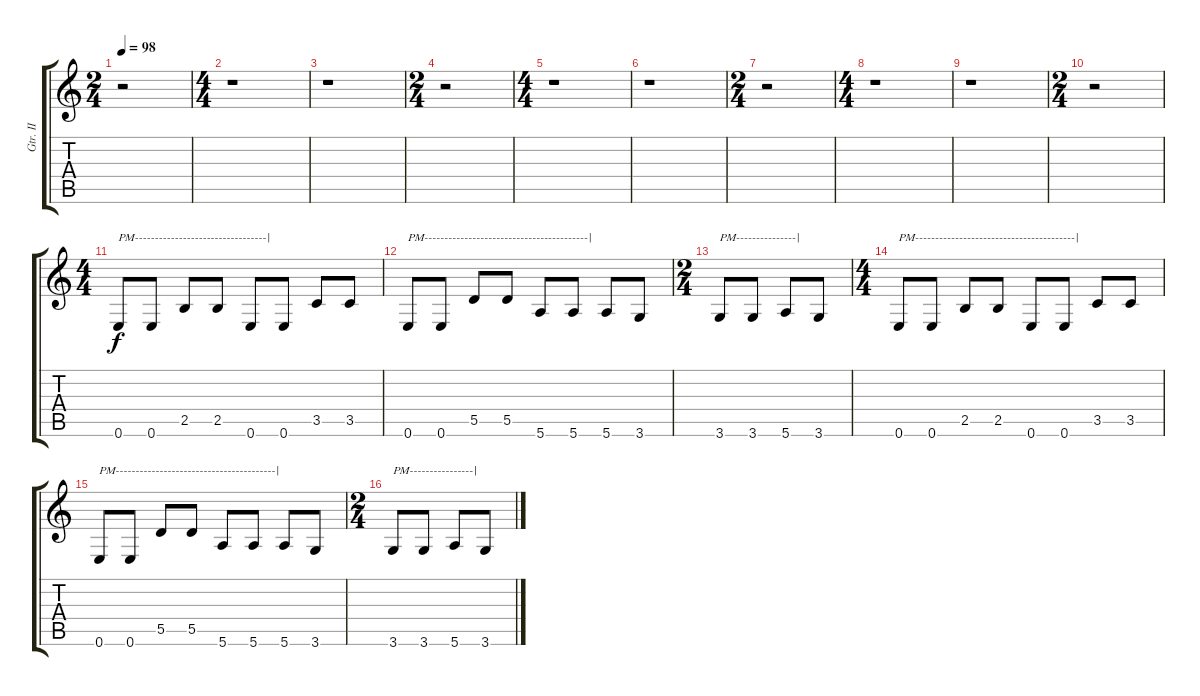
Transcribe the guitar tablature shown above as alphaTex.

\track ("Gtr. II" "Gtr. II") {instrument distortionguitar}
\staff {score tabs}
\tuning (E4 B3 G3 D3 A2 E2) {hide}
\ts (2 4)
\tempo 98
\clef g2
\ks c
r.2{dy mp instrument distortionguitar} |
\ts (4 4)
r.1 |
r.1 |
\ts (2 4)
r.2 |
\ts (4 4)
r.1 |
r.1 |
\ts (2 4)
r.2 |
\ts (4 4)
r.1 |
r.1 |
\ts (2 4)
r.2 |
\ts (4 4)
0.6.8{txt "PM---------------------------------|" dy f} 0.6.8 2.5.8 2.5.8 0.6.8 0.6.8 3.5.8 3.5.8 |
0.6.8{txt "PM-----------------------------------------|"} 0.6.8 5.5.8 5.5.8 5.6.8 5.6.8 5.6.8 3.6.8 |
\ts (2 4)
3.6.8{txt "PM---------------|"} 3.6.8 5.6.8 3.6.8 |
\ts (4 4)
0.6.8{txt "PM----------------------------------------|"} 0.6.8 2.5.8 2.5.8 0.6.8 0.6.8 3.5.8 3.5.8 |
0.6.8{txt "PM----------------------------------------|"} 0.6.8 5.5.8 5.5.8 5.6.8 5.6.8 5.6.8 3.6.8 |
\ts (2 4)
3.6.8{txt "PM----------------|"} 3.6.8 5.6.8 3.6.8
